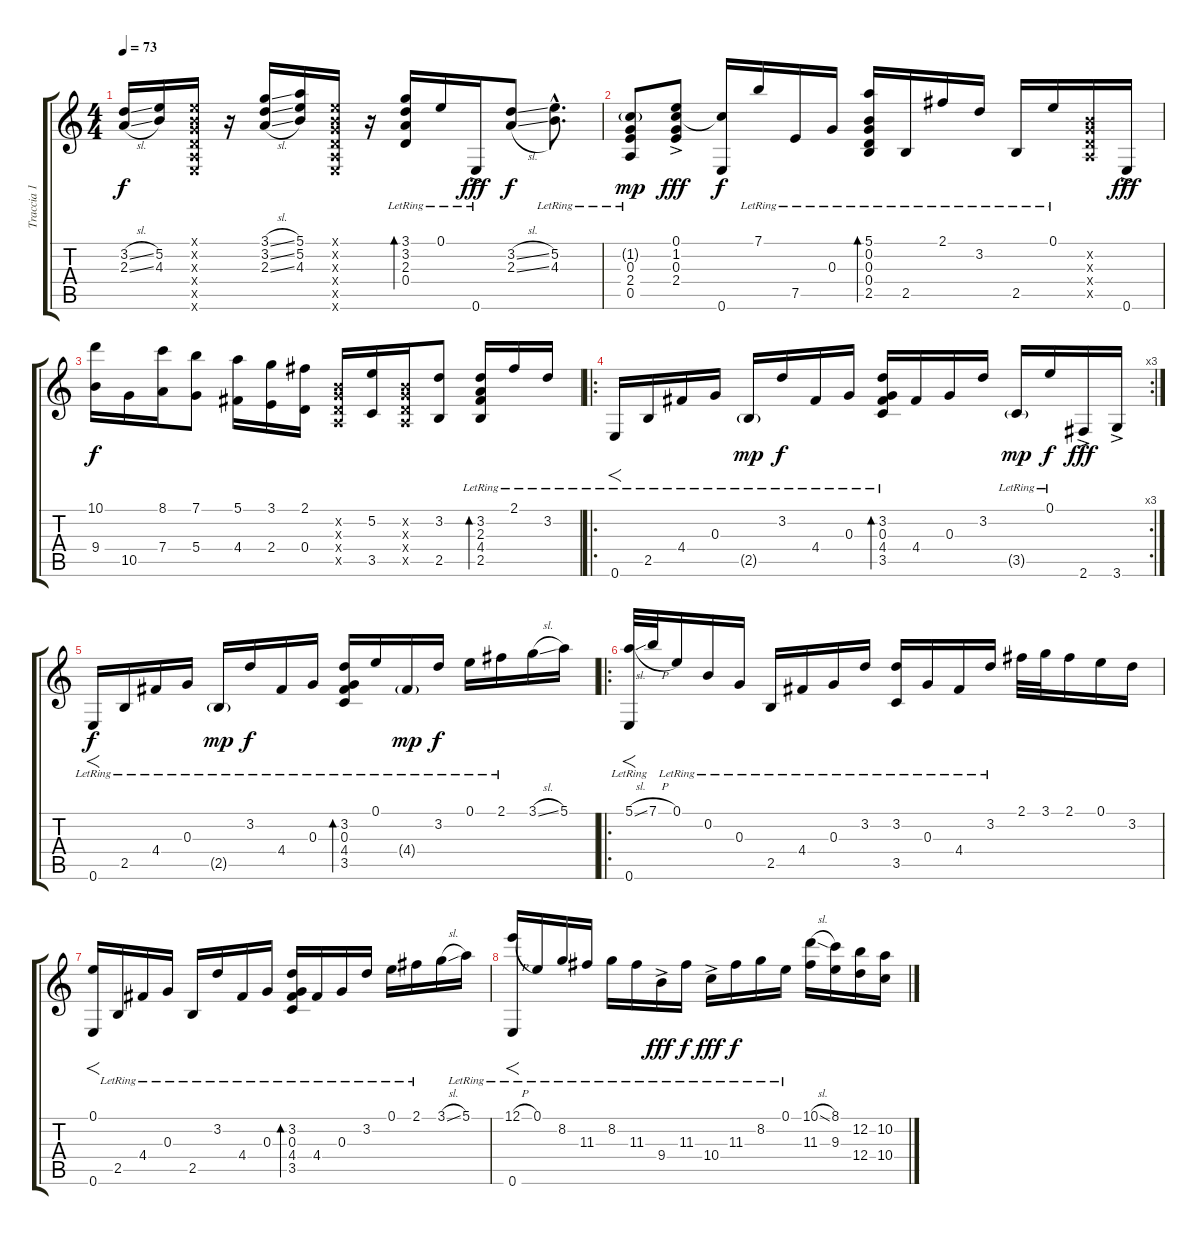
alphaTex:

\track ("Traccia 1" "Traccia 1") {instrument acousticguitarnylon}
\staff {score tabs}
\tuning (E4 B3 G3 D3 A2 E2) {hide}
\ts (4 4)
\tempo 73
\clef g2
\ks c
(3.2{sl} 2.3{sl}).16{dy f} (5.2 4.3).16 (0.1{x} 0.2{x} 0.3{x} 0.4{x} 0.5{x} 0.6{x}).16 r.16 (3.1{sl} 3.2{sl} 2.3{sl}).16 (5.1 5.2 4.3).16 (0.1{x} 0.2{x} 0.3{x} 0.4{x} 0.5{x} 0.6{x}).16 r.16 (3.1{lr} 3.2{lr} 2.3{lr} 0.4{lr}).16{bd 240} 0.1{lr}.16 0.6{ac lr}.16{dy fff} (3.2{sl} 2.3{sl}).8{dy f} (5.2{hac lr} 4.3{hac lr}).8{d} |
(1.2{g lr} 0.3 2.4{lr} 0.5{lr}).8{dy mp} (0.1{ac} 1.2{ac} 0.3{ac} 2.4{ac}).8{dy fff} (1.2{t} 0.6).16{dy f} 7.1{lr}.16 7.5{lr}.16 0.3{lr}.16 (5.1{lr} 0.2{lr} 0.3{lr} 0.4{lr} 2.5{lr}).16{bd 480} 2.5{lr}.16 2.1{lr}.16 3.2{lr}.16 2.5{lr}.16 0.1{lr}.16 (0.2{x} 0.3{x} 0.4{x} 0.5{x}).16 0.6{ac}.16{dy fff} |
(10.1 9.4).16{dy f} 10.5.16 (8.1 7.4).16 (7.1 5.4).8 (5.1 4.4).16 (3.1 2.4).16 (2.1 0.4).16 (0.2{x} 0.3{x} 0.4{x} 0.5{x}).16 (5.2 3.5).16 (0.2{x} 0.3{x} 0.4{x} 0.5{x}).16 (3.2 2.5).8 (3.2{lr} 2.3{lr} 4.4{lr} 2.5{lr}).16{bd 480} 2.1{lr}.16 3.2{lr}.16 |
\ro
\rc 3
0.6{lr}.16{f} 2.5{lr}.16 4.4{lr}.16 0.3{lr}.16 2.5{g lr}.16{dy mp} 3.2{lr}.16{dy f} 4.4{lr}.16 0.3{lr}.16 (3.2{lr} 0.3{lr} 4.4{lr} 3.5{lr}).16{bd 480} 4.4.16 0.3.16 3.2.16 3.5{g lr}.16{dy mp} 0.1{lr}.16{dy f} 2.6{ac}.16{dy fff} 3.6{ac}.16 |
0.6{lr}.16{f dy f} 2.5{lr}.16 4.4{lr}.16 0.3{lr}.16 2.5{g lr}.16{dy mp} 3.2{lr}.16{dy f} 4.4{lr}.16 0.3{lr}.16 (3.2{lr} 0.3{lr} 4.4{lr} 3.5{lr}).16{bd 480} 0.1{lr}.16 4.4{g lr}.16{dy mp} 3.2{lr}.16{dy f} 0.1{lr}.16 2.1{lr}.16 3.1{sl}.16 5.1.16 |
\ro
(5.1{sl} 0.6{lr}).32{f} 7.1{h}.32 0.1{lr}.16 0.2{lr}.16 0.3{lr}.16 2.5{lr}.16 4.4{lr}.16 0.3{lr}.16 3.2{lr}.16 (3.2{lr} 3.5{lr}).16 0.3{lr}.16 4.4{lr}.16 3.2{lr}.16 2.1.32 3.1.32 2.1.16 0.1.16 3.2.16 |
(0.1 0.6).16{f} 2.5{lr}.16 4.4{lr}.16 0.3{lr}.16 2.5{lr}.16 3.2{lr}.16 4.4{lr}.16 0.3{lr}.16 (3.2{lr} 0.3{lr} 4.4{lr} 3.5{lr}).16{bd 480} 4.4{lr}.16 0.3{lr}.16 3.2{lr}.16 0.1{lr}.16 2.1{lr}.16 3.1{sl}.16 5.1{lr}.16 |
(12.1{h} 0.6{lr}).16{f} 0.1{lr}.16 8.2{lr}.16 11.3{lr}.16 8.2{lr}.16 11.3{lr}.16 9.4{ac lr}.16{dy fff} 11.3{lr}.16{dy f} 10.4{ac lr}.16{dy fff} 11.3{lr}.16{dy f} 8.2{lr}.16 0.1{lr}.16 (10.1{sl} 11.3).16 (8.1 9.3).16 (12.2 12.4).16 (10.2 10.4).16
